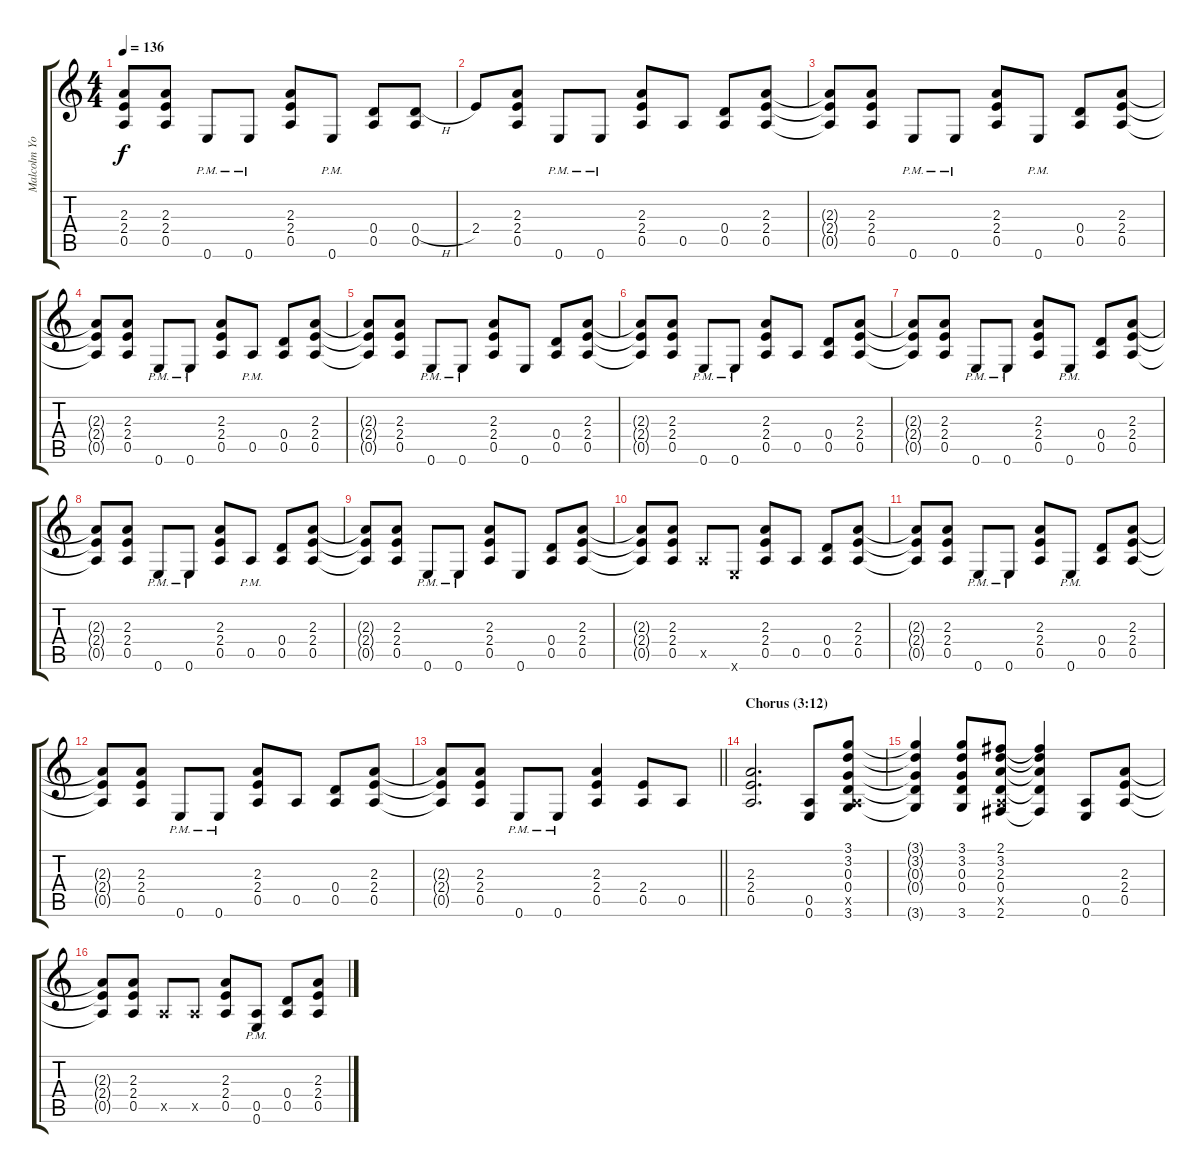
\track ("Malcolm Young" "Malcolm Yo") {instrument overdrivenguitar}
\staff {score tabs}
\tuning (E4 B3 G3 D3 A2 E2) {hide}
\ts (4 4)
\tempo 136
\clef g2
\ks c
(2.3{t} 2.4{t} 0.5{t}).8{dy f} (2.3 2.4 0.5).8 0.6{pm}.8 0.6{pm}.8 (2.3 2.4 0.5).8 0.6{pm}.8 (0.4 0.5).8 (0.4{h} 0.5).8 |
2.4.8 (2.3 2.4 0.5).8 0.6{pm}.8 0.6{pm}.8 (2.3 2.4 0.5).8 0.5.8 (0.4 0.5).8 (2.3 2.4 0.5).8 |
(2.3{t} 2.4{t} 0.5{t}).8 (2.3 2.4 0.5).8 0.6{pm}.8 0.6{pm}.8 (2.3 2.4 0.5).8 0.6{pm}.8 (0.4 0.5).8 (2.3 2.4 0.5).8 |
(2.3{t} 2.4{t} 0.5{t}).8 (2.3 2.4 0.5).8 0.6{pm}.8 0.6{pm}.8 (2.3 2.4 0.5).8 0.5{pm}.8 (0.4 0.5).8 (2.3 2.4 0.5).8 |
(2.3{t} 2.4{t} 0.5{t}).8 (2.3 2.4 0.5).8 0.6{pm}.8 0.6{pm}.8 (2.3 2.4 0.5).8 0.6.8 (0.4 0.5).8 (2.3 2.4 0.5).8 |
(2.3{t} 2.4{t} 0.5{t}).8 (2.3 2.4 0.5).8 0.6{pm}.8 0.6{pm}.8 (2.3 2.4 0.5).8 0.5.8 (0.4 0.5).8 (2.3 2.4 0.5).8 |
(2.3{t} 2.4{t} 0.5{t}).8 (2.3 2.4 0.5).8 0.6{pm}.8 0.6{pm}.8 (2.3 2.4 0.5).8 0.6{pm}.8 (0.4 0.5).8 (2.3 2.4 0.5).8 |
(2.3{t} 2.4{t} 0.5{t}).8 (2.3 2.4 0.5).8 0.6{pm}.8 0.6{pm}.8 (2.3 2.4 0.5).8 0.5{pm}.8 (0.4 0.5).8 (2.3 2.4 0.5).8 |
(2.3{t} 2.4{t} 0.5{t}).8 (2.3 2.4 0.5).8 0.6{pm}.8 0.6{pm}.8 (2.3 2.4 0.5).8 0.6.8 (0.4 0.5).8 (2.3 2.4 0.5).8 |
(2.3{t} 2.4{t} 0.5{t}).8 (2.3 2.4 0.5).8 0.5{x}.8 0.6{x}.8 (2.3 2.4 0.5).8 0.5.8 (0.4 0.5).8 (2.3 2.4 0.5).8 |
(2.3{t} 2.4{t} 0.5{t}).8 (2.3 2.4 0.5).8 0.6{pm}.8 0.6{pm}.8 (2.3 2.4 0.5).8 0.6{pm}.8 (0.4 0.5).8 (2.3 2.4 0.5).8 |
(2.3{t} 2.4{t} 0.5{t}).8 (2.3 2.4 0.5).8 0.6{pm}.8 0.6{pm}.8 (2.3 2.4 0.5).8 0.5.8 (0.4 0.5).8 (2.3 2.4 0.5).8 |
\barLineRight lightlight
(2.3{t} 2.4{t} 0.5{t}).8 (2.3 2.4 0.5).8 0.6{pm}.8 0.6{pm}.8 (2.3 2.4 0.5).4 (2.4 0.5).8 0.5.8 |
\section ("" "Chorus (3:12)")
(2.3 2.4 0.5).2{d} (0.5 0.6).8 (3.1 3.2 0.3 0.4 0.5{x} 3.6).8 |
(3.1{t} 3.2{t} 0.3{t} 0.4{t} 3.6{t}).4 (3.1 3.2 0.3 0.4 3.6).8 (2.1 3.2 2.3 0.4 0.5{x} 2.6).8 (2.1{t} 3.2{t} 2.3{t} 0.4{t} 2.6{t}).4 (0.5 0.6).8 (2.3 2.4 0.5).8 |
(2.3{t} 2.4{t} 0.5{t}).8 (2.3 2.4 0.5).8 0.5{x}.8 0.5{x}.8 (2.3 2.4 0.5).8 (0.5{pm} 0.6{pm}).8 (0.4 0.5).8 (2.3 2.4 0.5).8
